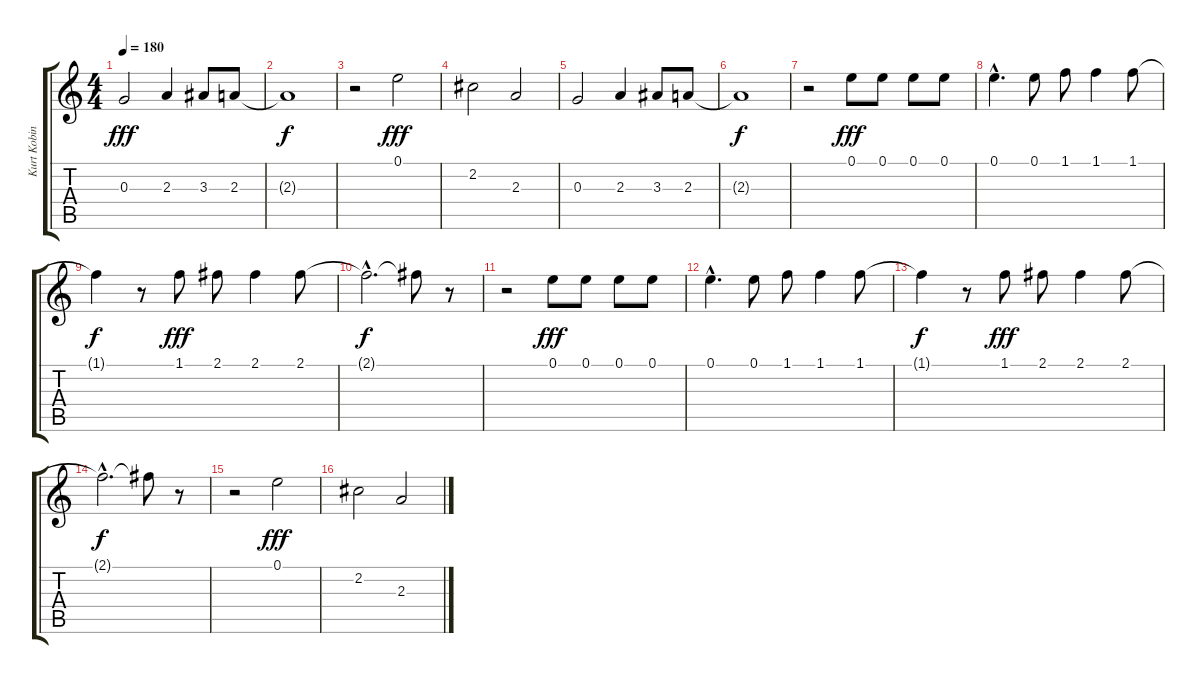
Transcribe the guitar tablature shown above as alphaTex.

\track ("Kurt Kobin - Vocals" "Kurt Kobin") {instrument distortionguitar}
\staff {score tabs}
\tuning (E4 B3 G3 D3 A2 E2) {hide}
\ts (4 4)
\tempo 180
\clef g2
\ks c
0.3.2{dy fff} 2.3.4 3.3.8 2.3.8 |
2.3{t}.1{dy f} |
r.2 0.1.2{dy fff} |
2.2.2 2.3.2 |
0.3.2 2.3.4 3.3.8 2.3.8 |
2.3{t}.1{dy f} |
r.2 0.1.8{dy fff} 0.1.8 0.1.8 0.1.8 |
0.1{hac}.4{d} 0.1.8 1.1.8 1.1.4 1.1.8 |
1.1{t}.4{dy f} r.8 1.1.8{dy fff} 2.1.8 2.1.4 2.1.8 |
2.1{hac t}.2{d dy f} 2.1{t}.8 r.8 |
r.2 0.1.8{dy fff} 0.1.8 0.1.8 0.1.8 |
0.1{hac}.4{d} 0.1.8 1.1.8 1.1.4 1.1.8 |
1.1{t}.4{dy f} r.8 1.1.8{dy fff} 2.1.8 2.1.4 2.1.8 |
2.1{hac t}.2{d dy f} 2.1{t}.8 r.8 |
r.2 0.1.2{dy fff} |
2.2.2 2.3.2
